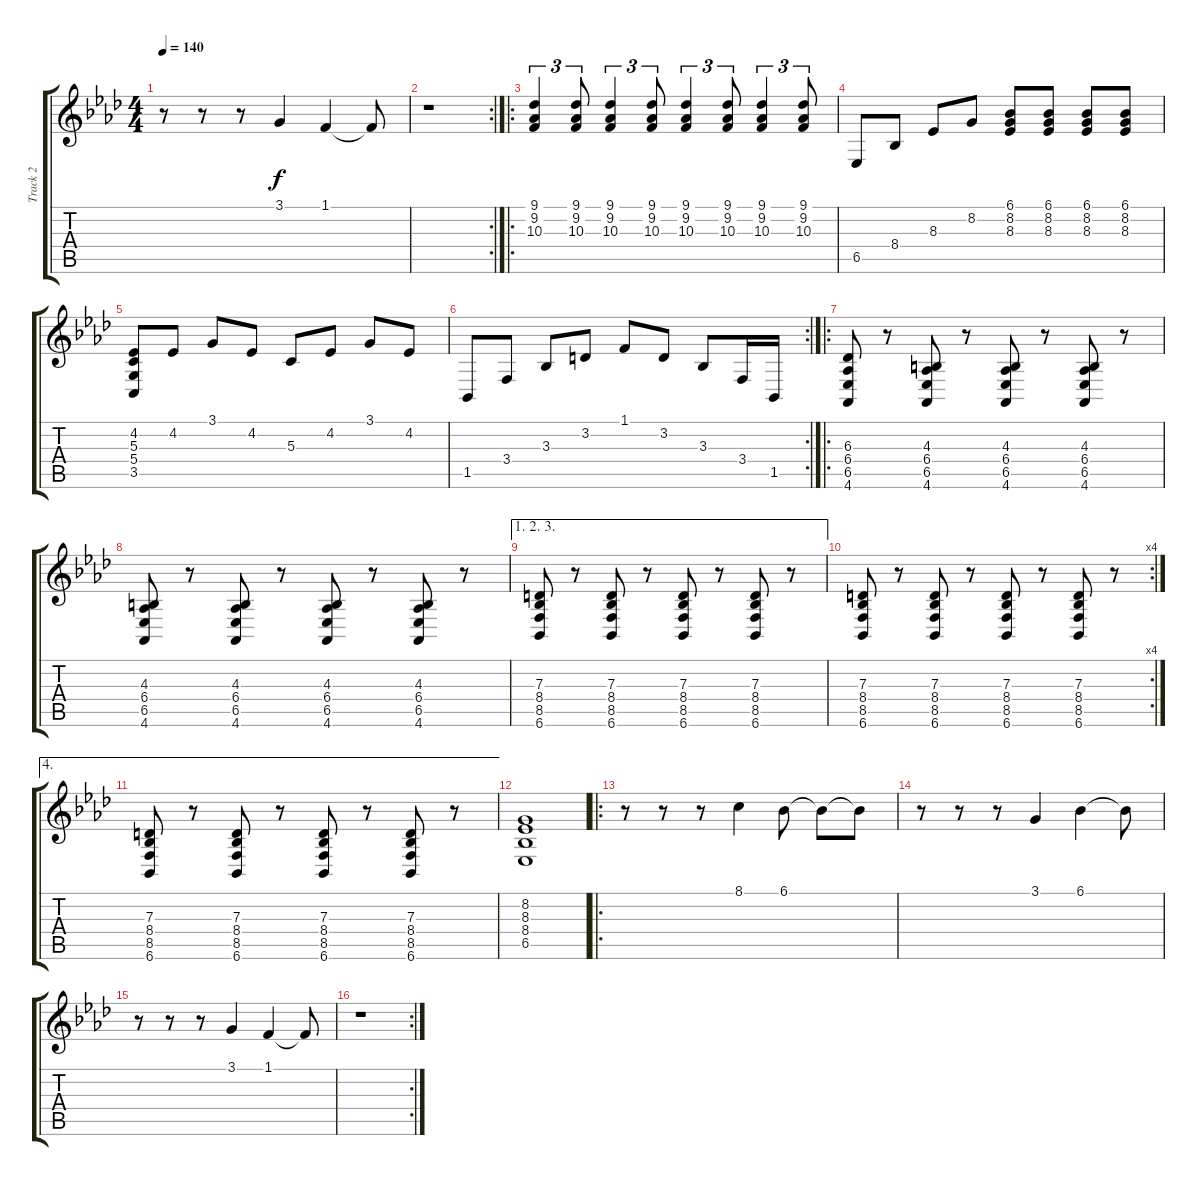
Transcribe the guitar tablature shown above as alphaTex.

\track ("Track 2" "Track 2") {instrument synthbrass1}
\staff {score tabs}
\tuning (E4 B3 G3 D3 A2 E2) {hide}
\ts (4 4)
\tempo 140
\clef g2
\ks fminor
r.8{dy f} r.8 r.8 3.1.4 1.1.4 1.1{t}.8 |
\rc 2
r.1 |
\ro
(9.1 9.2 10.3).4{tu (3 2) volume 7 instrument electricgrandpiano} (9.1 9.2 10.3).8{tu (3 2) instrument electricgrandpiano} (9.1 9.2 10.3).4{tu (3 2) instrument electricgrandpiano} (9.1 9.2 10.3).8{tu (3 2) instrument electricgrandpiano} (9.1 9.2 10.3).4{tu (3 2) instrument electricgrandpiano} (9.1 9.2 10.3).8{tu (3 2) instrument electricgrandpiano} (9.1 9.2 10.3).4{tu (3 2) instrument electricgrandpiano} (9.1 9.2 10.3).8{tu (3 2) instrument electricgrandpiano} |
6.5.8 8.4.8 8.3.8 8.2.8 (6.1 8.2 8.3).8 (6.1 8.2 8.3).8 (6.1 8.2 8.3).8 (6.1 8.2 8.3).8 |
(4.2 5.3 5.4 3.5).8 4.2.8 3.1.8 4.2.8 5.3.8 4.2.8 3.1.8 4.2.8 |
\rc 2
1.5.8 3.4.8 3.3.8 3.2.8 1.1.8 3.2.8 3.3.8 3.4.16 1.5.16 |
\ro
(6.3 6.4 6.5 4.6).8{volume 10} r.8 (4.3 6.4 6.5 4.6).8 r.8 (4.3 6.4 6.5 4.6).8 r.8 (4.3 6.4 6.5 4.6).8 r.8 |
(4.3 6.4 6.5 4.6).8 r.8 (4.3 6.4 6.5 4.6).8 r.8 (4.3 6.4 6.5 4.6).8 r.8 (4.3 6.4 6.5 4.6).8 r.8 |
\ae (1 2 3)
(7.3 8.4 8.5 6.6).8 r.8 (7.3 8.4 8.5 6.6).8 r.8 (7.3 8.4 8.5 6.6).8 r.8 (7.3 8.4 8.5 6.6).8 r.8 |
\rc 4
(7.3 8.4 8.5 6.6).8 r.8 (7.3 8.4 8.5 6.6).8 r.8 (7.3 8.4 8.5 6.6).8 r.8 (7.3 8.4 8.5 6.6).8 r.8 |
\ae 4
(7.3 8.4 8.5 6.6).8 r.8 (7.3 8.4 8.5 6.6).8 r.8 (7.3 8.4 8.5 6.6).8 r.8 (7.3 8.4 8.5 6.6).8 r.8 |
(8.2 8.3 8.4 6.5).1 |
\ro
r.8{volume 10 instrument synthbrass1} r.8 r.8 8.1.4 6.1.8 6.1{t}.8 6.1{t}.8 |
r.8 r.8 r.8 3.1.4 6.1.4 6.1{t}.8 |
r.8 r.8 r.8 3.1.4 1.1.4 1.1{t}.8 |
\rc 2
r.1
